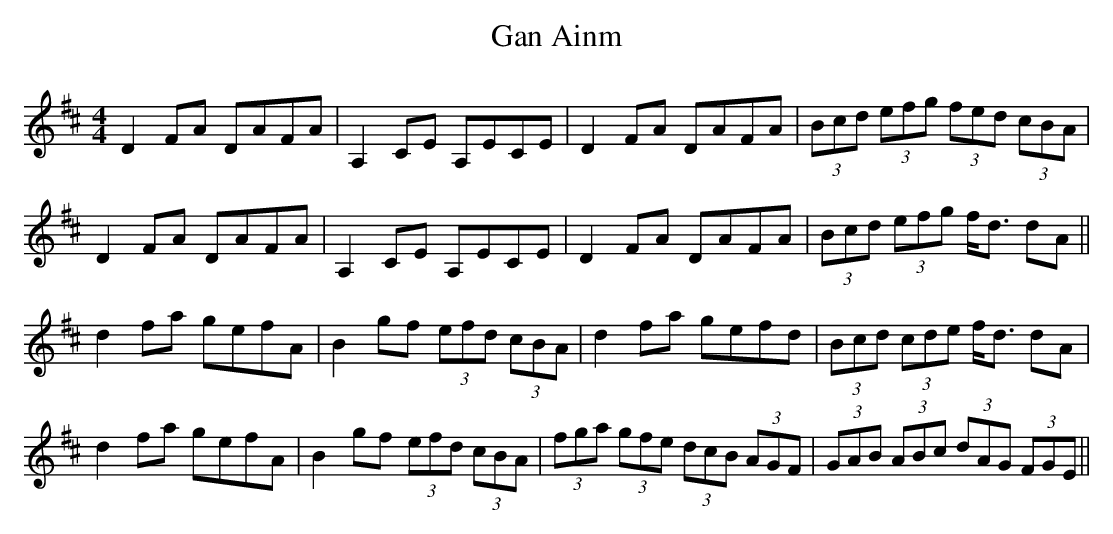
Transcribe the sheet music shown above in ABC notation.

X:1
T:Gan Ainm
M:4/4
L:1/8
K:D
D2FA DAFA|A,2CE A,ECE|D2FA DAFA|(3Bcd (3efg (3fed (3cBA|\
D2FA DAFA|A,2CE A,ECE|D2FA DAFA|(3Bcd (3efg f<d dA||\
d2fa gefA|B2gf (3efd (3cBA|d2fa gefd|(3Bcd (3cde  f<d dA|\
d2fa gefA|B2gf (3efd (3cBA|(3fga (3gfe (3dcB (3AGF|(3GAB (3ABc (3dAG (3FGE||
